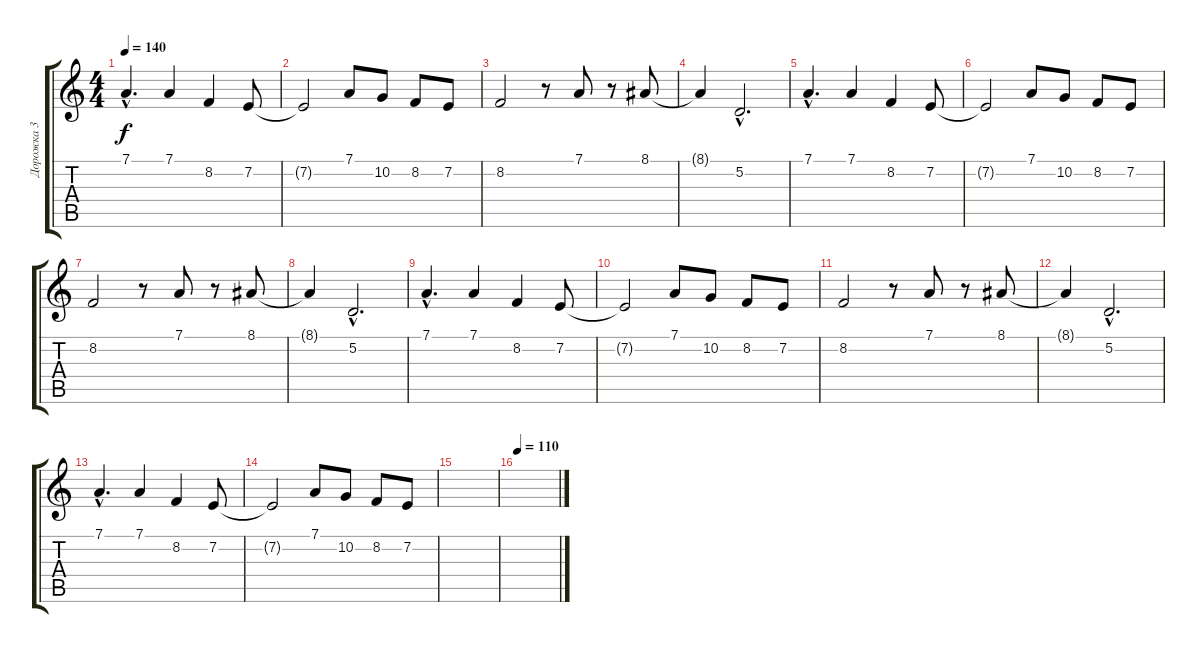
\track ("Дорожка 3" "Дорожка 3") {instrument synthvoice}
\staff {score tabs}
\tuning (D4 A3 F3 C3 G2 D2) {hide}
\ts (4 4)
\tempo 140
\clef g2
\ks c
7.1{hac}.4{d dy f} 7.1.4 8.2.4 7.2.8 |
7.2{t}.2 7.1.8 10.2.8 8.2.8 7.2.8 |
8.2.2 r.8 7.1.8 r.8 8.1.8 |
8.1{t}.4 5.2{hac}.2{d} |
7.1{hac}.4{d} 7.1.4 8.2.4 7.2.8 |
7.2{t}.2 7.1.8 10.2.8 8.2.8 7.2.8 |
8.2.2 r.8 7.1.8 r.8 8.1.8 |
8.1{t}.4 5.2{hac}.2{d} |
7.1{hac}.4{d} 7.1.4 8.2.4 7.2.8 |
7.2{t}.2 7.1.8 10.2.8 8.2.8 7.2.8 |
8.2.2 r.8 7.1.8 r.8 8.1.8 |
8.1{t}.4 5.2{hac}.2{d} |
7.1{hac}.4{d} 7.1.4 8.2.4 7.2.8 |
7.2{t}.2 7.1.8 10.2.8 8.2.8 7.2.8 |
|
\tempo 110
